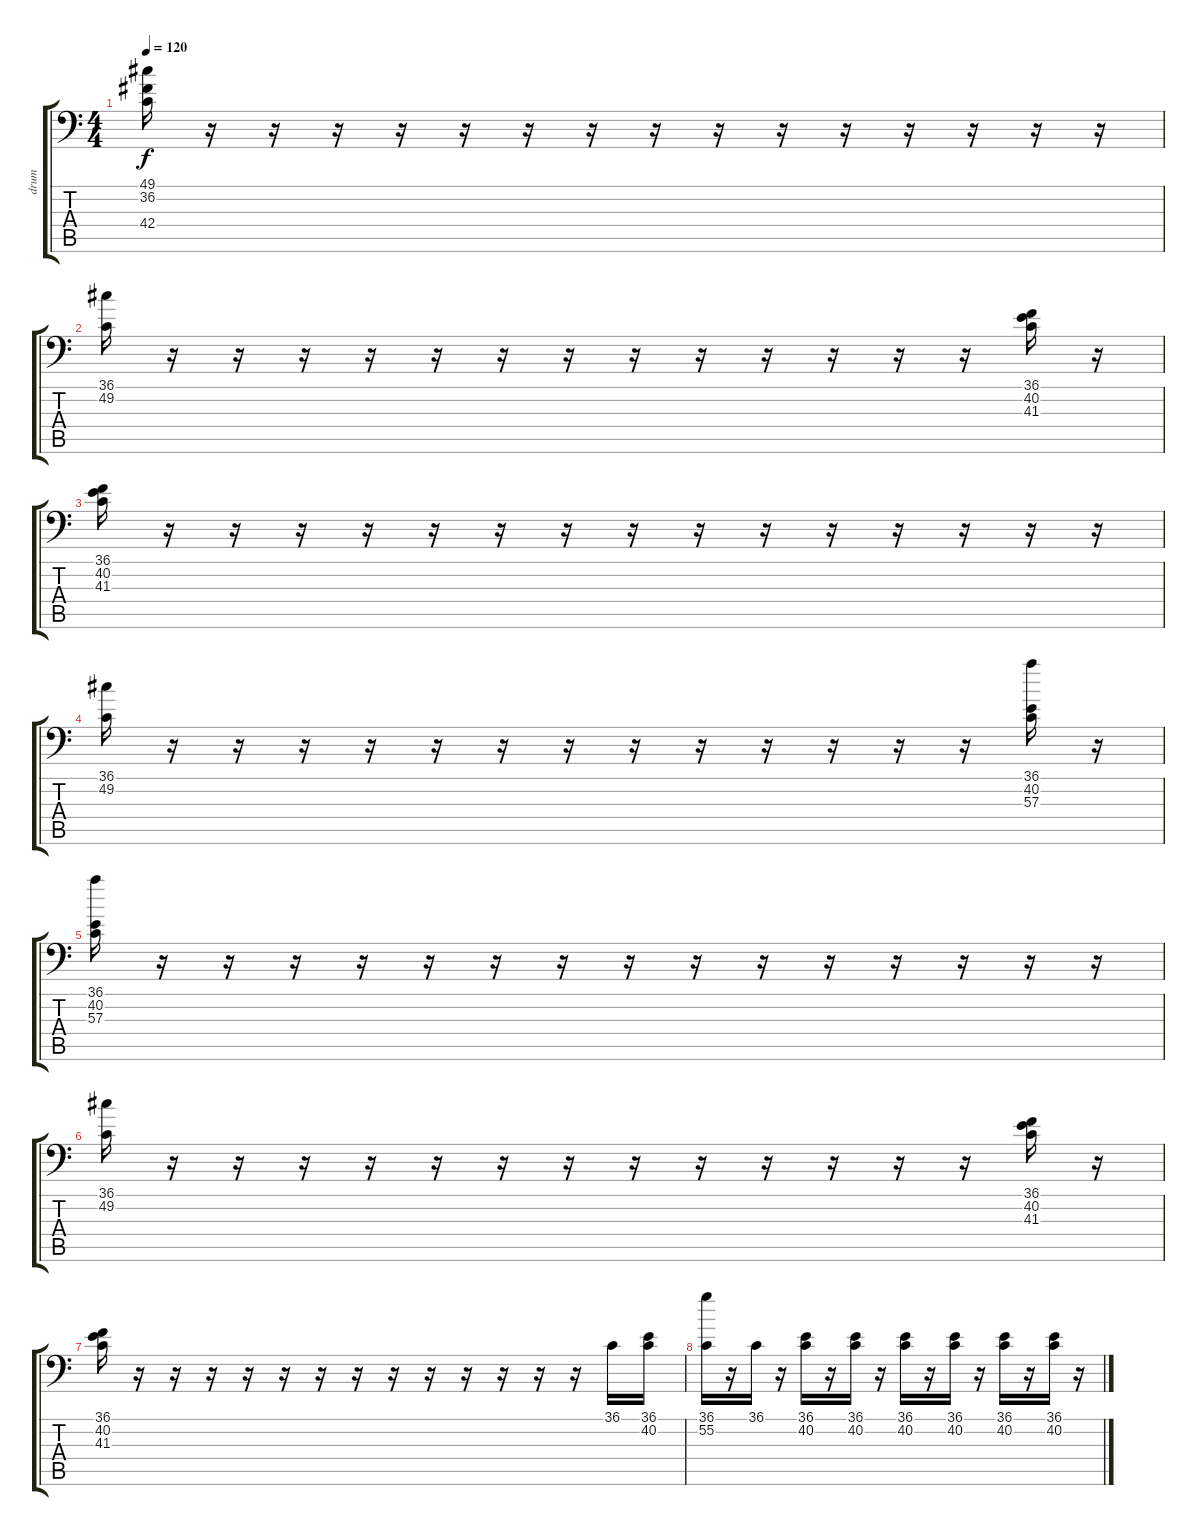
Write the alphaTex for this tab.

\track ("drum" "drum") {instrument acousticgrandpiano}
\staff {score tabs}
\tuning (C-1 C-1 C-1 C-1 C-1 C-1) {hide}
\ts (4 4)
\tempo 120
\clef f4
\ks c
(49.1 36.2 42.4).16{dy f} r.16 r.16 r.16 r.16 r.16 r.16 r.16 r.16 r.16 r.16 r.16 r.16 r.16 r.16 r.16 |
(36.1 49.2).16 r.16 r.16 r.16 r.16 r.16 r.16 r.16 r.16 r.16 r.16 r.16 r.16 r.16 (36.1 40.2 41.3).16 r.16 |
(36.1 40.2 41.3).16 r.16 r.16 r.16 r.16 r.16 r.16 r.16 r.16 r.16 r.16 r.16 r.16 r.16 r.16 r.16 |
(36.1 49.2).16 r.16 r.16 r.16 r.16 r.16 r.16 r.16 r.16 r.16 r.16 r.16 r.16 r.16 (36.1 40.2 57.3).16 r.16 |
(36.1 40.2 57.3).16 r.16 r.16 r.16 r.16 r.16 r.16 r.16 r.16 r.16 r.16 r.16 r.16 r.16 r.16 r.16 |
(36.1 49.2).16 r.16 r.16 r.16 r.16 r.16 r.16 r.16 r.16 r.16 r.16 r.16 r.16 r.16 (36.1 40.2 41.3).16 r.16 |
(36.1 40.2 41.3).16 r.16 r.16 r.16 r.16 r.16 r.16 r.16 r.16 r.16 r.16 r.16 r.16 r.16 36.1.16 (36.1 40.2).16 |
(36.1 55.2).16 r.16 36.1.16 r.16 (36.1 40.2).16 r.16 (36.1 40.2).16 r.16 (36.1 40.2).16 r.16 (36.1 40.2).16 r.16 (36.1 40.2).16 r.16 (36.1 40.2).16 r.16
